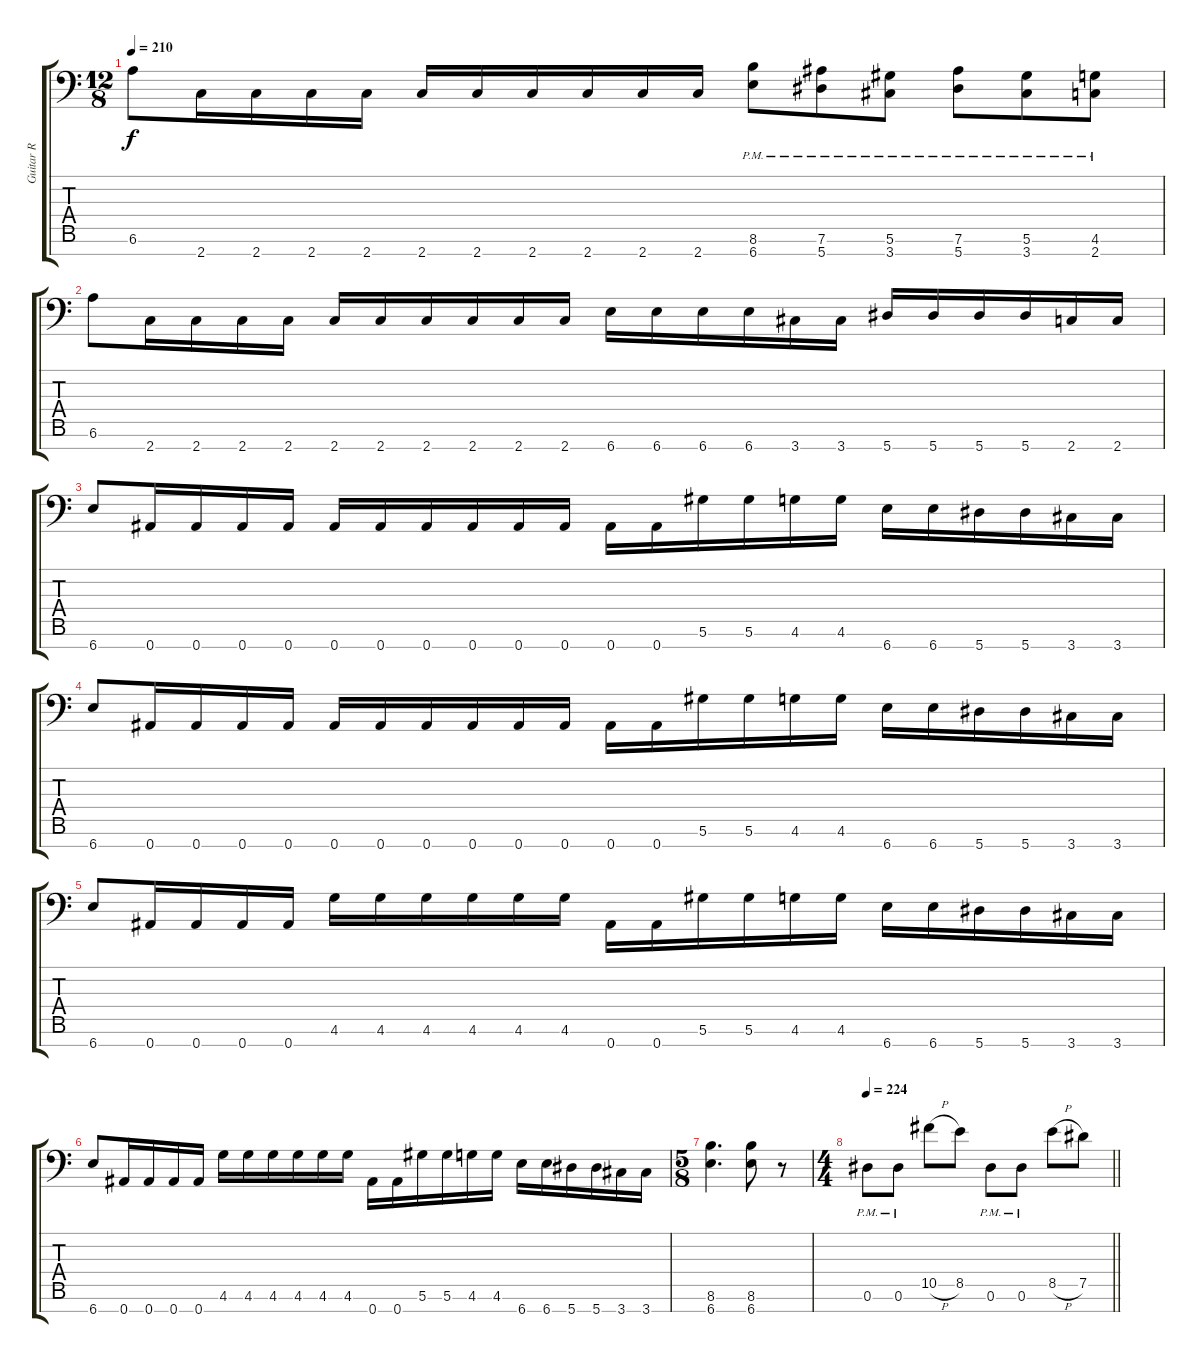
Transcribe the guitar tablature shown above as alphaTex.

\track ("Guitar R" "Guitar R") {instrument distortionguitar}
\staff {score tabs}
\tuning (Eb4 Bb3 Gb3 Db3 Ab2 Eb2 Bb1) {hide}
\ts (12 8)
\tempo 210
\clef f4
\ks c
6.6.8{dy f} 2.7.16 2.7.16 2.7.16 2.7.16 2.7.16 2.7.16 2.7.16 2.7.16 2.7.16 2.7.16 (8.6{pm} 6.7{pm}).8 (7.6{pm} 5.7{pm}).8 (5.6{pm} 3.7{pm}).8 (7.6{pm} 5.7{pm}).8 (5.6{pm} 3.7{pm}).8 (4.6{pm} 2.7{pm}).8 |
6.6.8 2.7.16 2.7.16 2.7.16 2.7.16 2.7.16 2.7.16 2.7.16 2.7.16 2.7.16 2.7.16 6.7.16 6.7.16 6.7.16 6.7.16 3.7.16 3.7.16 5.7.16 5.7.16 5.7.16 5.7.16 2.7.16 2.7.16 |
6.7.8 0.7.16 0.7.16 0.7.16 0.7.16 0.7.16 0.7.16 0.7.16 0.7.16 0.7.16 0.7.16 0.7.16 0.7.16 5.6.16 5.6.16 4.6.16 4.6.16 6.7.16 6.7.16 5.7.16 5.7.16 3.7.16 3.7.16 |
6.7.8 0.7.16 0.7.16 0.7.16 0.7.16 0.7.16 0.7.16 0.7.16 0.7.16 0.7.16 0.7.16 0.7.16 0.7.16 5.6.16 5.6.16 4.6.16 4.6.16 6.7.16 6.7.16 5.7.16 5.7.16 3.7.16 3.7.16 |
6.7.8 0.7.16 0.7.16 0.7.16 0.7.16 4.6.16 4.6.16 4.6.16 4.6.16 4.6.16 4.6.16 0.7.16 0.7.16 5.6.16 5.6.16 4.6.16 4.6.16 6.7.16 6.7.16 5.7.16 5.7.16 3.7.16 3.7.16 |
6.7.8 0.7.16 0.7.16 0.7.16 0.7.16 4.6.16 4.6.16 4.6.16 4.6.16 4.6.16 4.6.16 0.7.16 0.7.16 5.6.16 5.6.16 4.6.16 4.6.16 6.7.16 6.7.16 5.7.16 5.7.16 3.7.16 3.7.16 |
\ts (5 8)
(8.6 6.7).4{d} (8.6 6.7).8 r.8 |
\ts (4 4)
\tempo 224
\barLineRight lightlight
0.6{pm}.8 0.6{pm}.8 10.5{h}.8 8.5.8 0.6{pm}.8 0.6{pm}.8 8.5{h}.8 7.5.8
